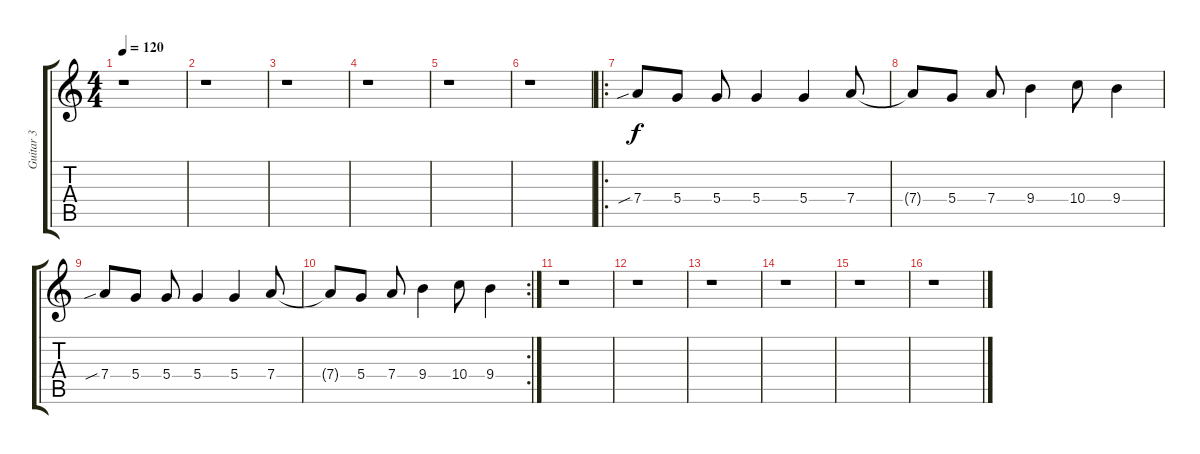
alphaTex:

\track ("Guitar 3 " "Guitar 3 ") {instrument distortionguitar}
\staff {score tabs}
\tuning (E4 B3 G3 D3 A2 E2) {hide}
\ts (4 4)
\tempo 120
\clef g2
\ks c
r.1{dy f} |
r.1 |
r.1 |
r.1 |
r.1 |
r.1 |
\ro
7.4{sib}.8 5.4.8 5.4.8 5.4.4 5.4.4 7.4.8 |
7.4{t}.8 5.4.8 7.4.8 9.4.4 10.4.8 9.4.4 |
7.4{sib}.8 5.4.8 5.4.8 5.4.4 5.4.4 7.4.8 |
\rc 2
7.4{t}.8 5.4.8 7.4.8 9.4.4 10.4.8 9.4.4 |
r.1 |
r.1 |
r.1 |
r.1 |
r.1 |
r.1
